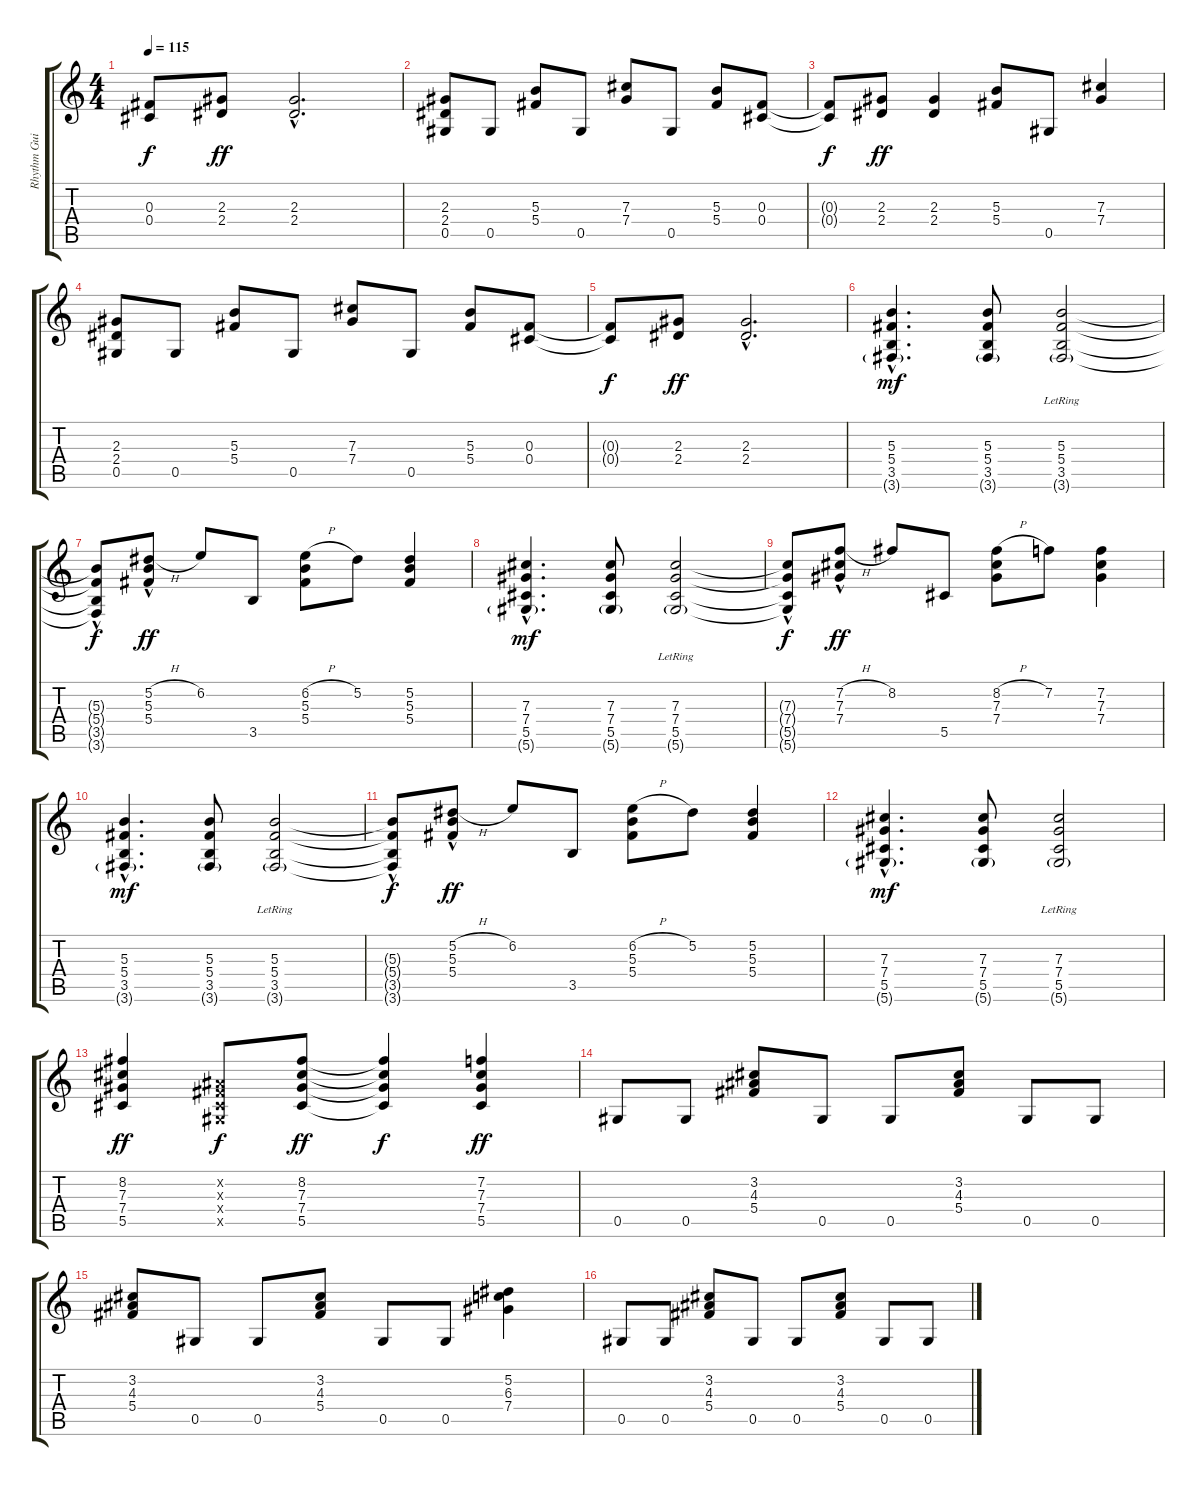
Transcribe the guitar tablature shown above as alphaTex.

\track ("Rhythm Guitar" "Rhythm Gui") {instrument overdrivenguitar}
\staff {score tabs}
\tuning (Eb4 Bb3 Gb3 Db3 Ab2 Eb2) {hide}
\ts (4 4)
\tempo 115
\clef g2
\ks c
(0.3{t} 0.4{t}).8{dy f} (2.3 2.4).8{dy ff} (2.3{hac} 2.4{hac}).2{d} |
(2.3 2.4 0.5).8 0.5.8 (5.3 5.4).8 0.5.8 (7.3 7.4).8 0.5.8 (5.3 5.4).8 (0.3 0.4).8 |
(0.3{t} 0.4{t}).8{dy f} (2.3 2.4).8{dy ff} (2.3 2.4).4 (5.3 5.4).8 0.5.8 (7.3 7.4).4 |
(2.3 2.4 0.5).8 0.5.8 (5.3 5.4).8 0.5.8 (7.3 7.4).8 0.5.8 (5.3 5.4).8 (0.3 0.4).8 |
(0.3{t} 0.4{t}).8{dy f} (2.3 2.4).8{dy ff} (2.3{hac} 2.4{hac}).2{d} |
(5.3{hac} 5.4{hac} 3.5{hac} 3.6{g hac}).4{d dy mf} (5.3 5.4 3.5 3.6{g}).8 (5.3{lr} 5.4{lr} 3.5{lr} 3.6{g lr}).2 |
(5.3{t} 5.4{t} 3.5{hac t} 3.6{t}).8{dy f} (5.2{h hac} 5.3{hac} 5.4).8{dy ff} 6.2.8 3.5.8 (6.2{h} 5.3 5.4).8 5.2.8 (5.2 5.3 5.4).4 |
(7.3{hac} 7.4{hac} 5.5{hac} 5.6{g hac}).4{d dy mf} (7.3 7.4 5.5 5.6{g}).8 (7.3{lr} 7.4{lr} 5.5{lr} 5.6{g lr}).2 |
(7.3{t} 7.4{hac t} 5.5{t} 5.6{t}).8{dy f} (7.2{h hac} 7.3{hac} 7.4).8{dy ff} 8.2.8 5.5.8 (8.2{h} 7.3 7.4).8 7.2.8 (7.2 7.3 7.4).4 |
(5.3{hac} 5.4{hac} 3.5{hac} 3.6{g hac}).4{d dy mf} (5.3 5.4 3.5 3.6{g}).8 (5.3{lr} 5.4{lr} 3.5{lr} 3.6{g lr}).2 |
(5.3{t} 5.4{t} 3.5{hac t} 3.6{t}).8{dy f} (5.2{h hac} 5.3{hac} 5.4).8{dy ff} 6.2.8 3.5.8 (6.2{h} 5.3 5.4).8 5.2.8 (5.2 5.3 5.4).4 |
(7.3{hac} 7.4{hac} 5.5{hac} 5.6{g hac}).4{d dy mf} (7.3 7.4 5.5 5.6{g}).8 (7.3{lr} 7.4{lr} 5.5{lr} 5.6{g lr}).2 |
(8.2 7.3 7.4 5.5).4{dy ff} (0.2{x} 0.3{x} 0.4{x} 0.5{x}).8{dy f} (8.2 7.3 7.4 5.5).8{dy ff} (8.2{t} 7.3{t} 7.4{t} 5.5{t}).4{dy f} (7.2 7.3 7.4 5.5).4{dy ff} |
0.5.8 0.5.8 (3.2 4.3 5.4).8 0.5.8 0.5.8 (3.2 4.3 5.4).8 0.5.8 0.5.8 |
(3.2 4.3 5.4).8 0.5.8 0.5.8 (3.2 4.3 5.4).8 0.5.8 0.5.8 (5.2 6.3 7.4).4 |
0.5.8 0.5.8 (3.2 4.3 5.4).8 0.5.8 0.5.8 (3.2 4.3 5.4).8 0.5.8 0.5.8
